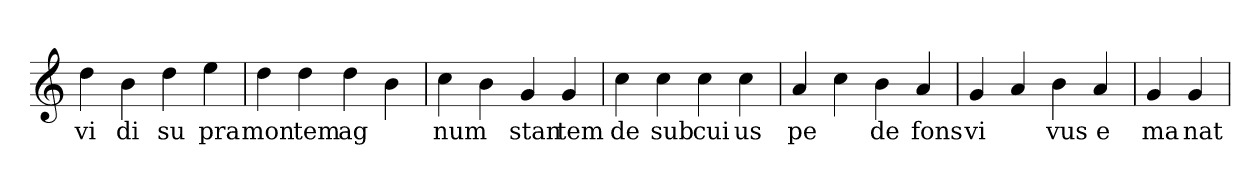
**kern	**text
*part1	*part1
*staff1	*staff1
*clefG2	*
=1	=1
4dd	vi
4b	di
4dd	su
4ee	pra
=2	=2
4dd	mon
4dd	tem
4dd	ag
4b	.
=3	=3
4cc	num
4b	.
4g	stan
4g	tem
=4	=4
4cc	de
4cc	sub
4cc	cui
4cc	us
=5	=5
4a	pe
4cc	.
4b	de
4a	fons
=6	=6
4g	vi
4a	.
4b	vus
4a	e
=7	=7
4g	ma
4g	nat
=	=
*-	*-
